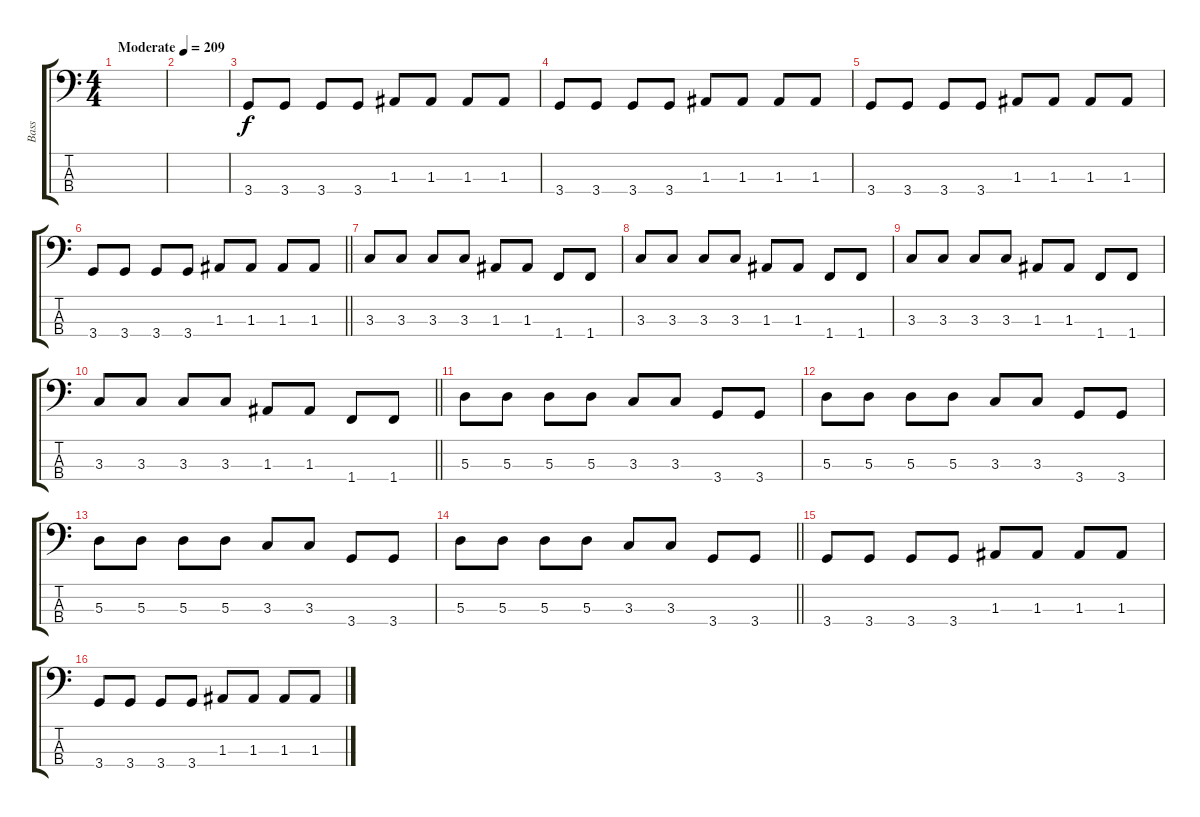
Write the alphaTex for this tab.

\track ("Bass" "Bass") {instrument electricbassfinger}
\staff {score tabs}
\tuning (G2 D2 A1 E1) {hide}
\ts (4 4)
\tempo (209 "Moderate")
\clef f4
\ks c
|
|
3.4.8 3.4.8 3.4.8 3.4.8 1.3.8 1.3.8 1.3.8 1.3.8 |
3.4.8 3.4.8 3.4.8 3.4.8 1.3.8 1.3.8 1.3.8 1.3.8 |
3.4.8 3.4.8 3.4.8 3.4.8 1.3.8 1.3.8 1.3.8 1.3.8 |
\barLineRight lightlight
3.4.8 3.4.8 3.4.8 3.4.8 1.3.8 1.3.8 1.3.8 1.3.8 |
3.3.8 3.3.8 3.3.8 3.3.8 1.3.8 1.3.8 1.4.8 1.4.8 |
3.3.8 3.3.8 3.3.8 3.3.8 1.3.8 1.3.8 1.4.8 1.4.8 |
3.3.8 3.3.8 3.3.8 3.3.8 1.3.8 1.3.8 1.4.8 1.4.8 |
\barLineRight lightlight
3.3.8 3.3.8 3.3.8 3.3.8 1.3.8 1.3.8 1.4.8 1.4.8 |
5.3.8 5.3.8 5.3.8 5.3.8 3.3.8 3.3.8 3.4.8 3.4.8 |
5.3.8 5.3.8 5.3.8 5.3.8 3.3.8 3.3.8 3.4.8 3.4.8 |
5.3.8 5.3.8 5.3.8 5.3.8 3.3.8 3.3.8 3.4.8 3.4.8 |
\barLineRight lightlight
5.3.8 5.3.8 5.3.8 5.3.8 3.3.8 3.3.8 3.4.8 3.4.8 |
3.4.8 3.4.8 3.4.8 3.4.8 1.3.8 1.3.8 1.3.8 1.3.8 |
3.4.8 3.4.8 3.4.8 3.4.8 1.3.8 1.3.8 1.3.8 1.3.8
